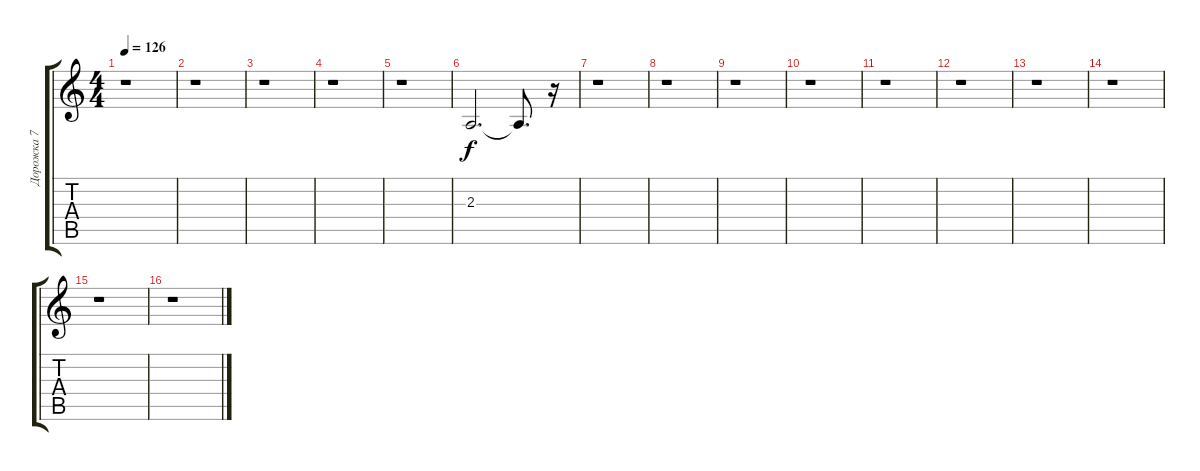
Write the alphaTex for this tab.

\track ("Дорожка 7" "Дорожка 7") {instrument seashore}
\staff {score tabs}
\tuning (E4 B3 G3 D3 A2 E2) {hide}
\ts (4 4)
\tempo 126
\clef g2
\ks c
r.1{dy mp} |
r.1 |
r.1 |
r.1 |
r.1 |
2.3.2{d dy f} 2.3{t}.8{d} r.16 |
r.1 |
r.1 |
r.1 |
r.1 |
r.1 |
r.1 |
r.1 |
r.1 |
r.1 |
r.1
